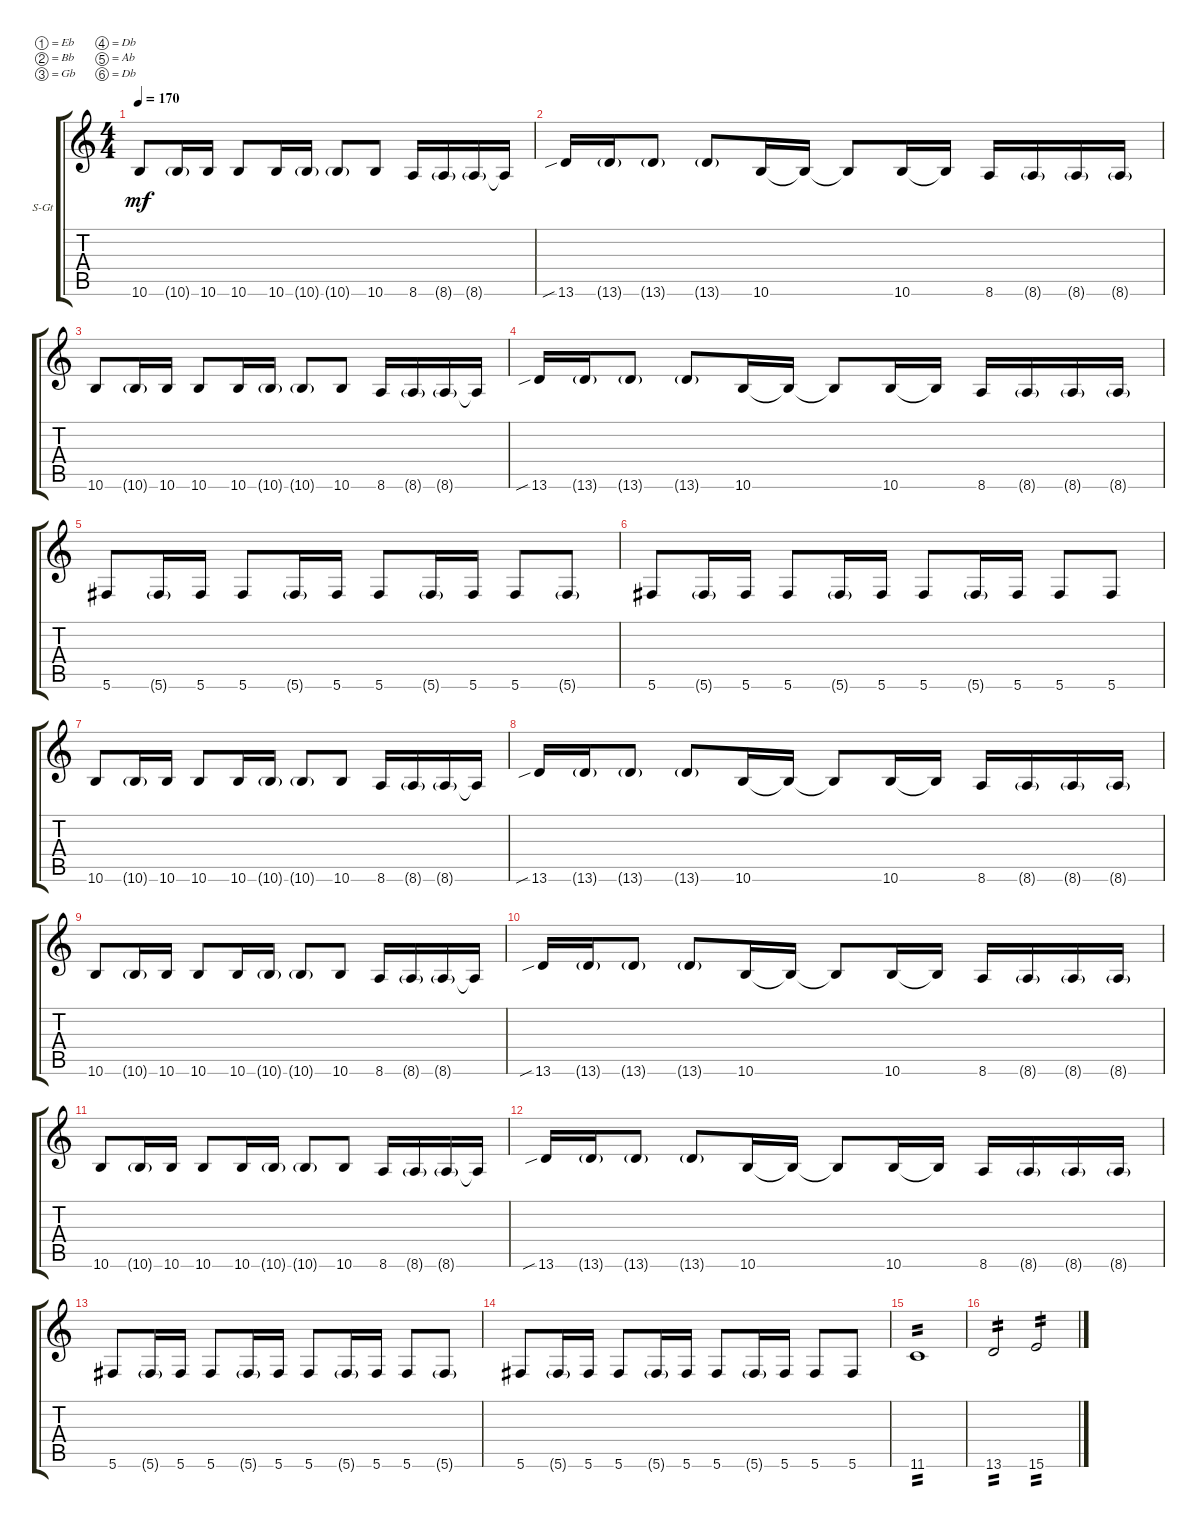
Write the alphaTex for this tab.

\defaultSystemsLayout 4
\bracketExtendMode groupsimilarinstruments
\firstSystemTrackNameOrientation horizontal
\otherSystemsTrackNameOrientation horizontal
\track ("Steel Guitar" "S-Gt") {instrument acousticguitarsteel}
\staff {score tabs}
\tuning (Eb4 Bb3 Gb3 Db3 Ab2 Db2)
\ts (4 4)
\tempo 170
\clef g2
\ks c
10.6.8{dy mf} 10.6{g}.16 10.6.16 10.6.8 10.6.16 10.6{g}.16 10.6{g}.8 10.6.8 8.6.16 8.6{g}.16 8.6{g}.16 8.6{t}.16 |
13.6{sib}.16 13.6{g}.16 13.6{g}.8 13.6{g}.8 10.6.16 10.6{t}.16 10.6{t}.8 10.6.16 10.6{t}.16 8.6.16 8.6{g}.16 8.6{g}.16 8.6{g}.16 |
10.6.8 10.6{g}.16 10.6.16 10.6.8 10.6.16 10.6{g}.16 10.6{g}.8 10.6.8 8.6.16 8.6{g}.16 8.6{g}.16 8.6{t}.16 |
13.6{sib}.16 13.6{g}.16 13.6{g}.8 13.6{g}.8 10.6.16 10.6{t}.16 10.6{t}.8 10.6.16 10.6{t}.16 8.6.16 8.6{g}.16 8.6{g}.16 8.6{g}.16 |
5.6.8 5.6{g}.16 5.6.16 5.6.8 5.6{g}.16 5.6.16 5.6.8 5.6{g}.16 5.6.16 5.6.8 5.6{g}.8 |
5.6.8 5.6{g}.16 5.6.16 5.6.8 5.6{g}.16 5.6.16 5.6.8 5.6{g}.16 5.6.16 5.6.8 5.6.8 |
10.6.8 10.6{g}.16 10.6.16 10.6.8 10.6.16 10.6{g}.16 10.6{g}.8 10.6.8 8.6.16 8.6{g}.16 8.6{g}.16 8.6{t}.16 |
13.6{sib}.16 13.6{g}.16 13.6{g}.8 13.6{g}.8 10.6.16 10.6{t}.16 10.6{t}.8 10.6.16 10.6{t}.16 8.6.16 8.6{g}.16 8.6{g}.16 8.6{g}.16 |
10.6.8 10.6{g}.16 10.6.16 10.6.8 10.6.16 10.6{g}.16 10.6{g}.8 10.6.8 8.6.16 8.6{g}.16 8.6{g}.16 8.6{t}.16 |
13.6{sib}.16 13.6{g}.16 13.6{g}.8 13.6{g}.8 10.6.16 10.6{t}.16 10.6{t}.8 10.6.16 10.6{t}.16 8.6.16 8.6{g}.16 8.6{g}.16 8.6{g}.16 |
10.6.8 10.6{g}.16 10.6.16 10.6.8 10.6.16 10.6{g}.16 10.6{g}.8 10.6.8 8.6.16 8.6{g}.16 8.6{g}.16 8.6{t}.16 |
13.6{sib}.16 13.6{g}.16 13.6{g}.8 13.6{g}.8 10.6.16 10.6{t}.16 10.6{t}.8 10.6.16 10.6{t}.16 8.6.16 8.6{g}.16 8.6{g}.16 8.6{g}.16 |
5.6.8 5.6{g}.16 5.6.16 5.6.8 5.6{g}.16 5.6.16 5.6.8 5.6{g}.16 5.6.16 5.6.8 5.6{g}.8 |
5.6.8 5.6{g}.16 5.6.16 5.6.8 5.6{g}.16 5.6.16 5.6.8 5.6{g}.16 5.6.16 5.6.8 5.6.8 |
11.6.1{tp 2} |
13.6.2{tp 2} 15.6.2{tp 2}
